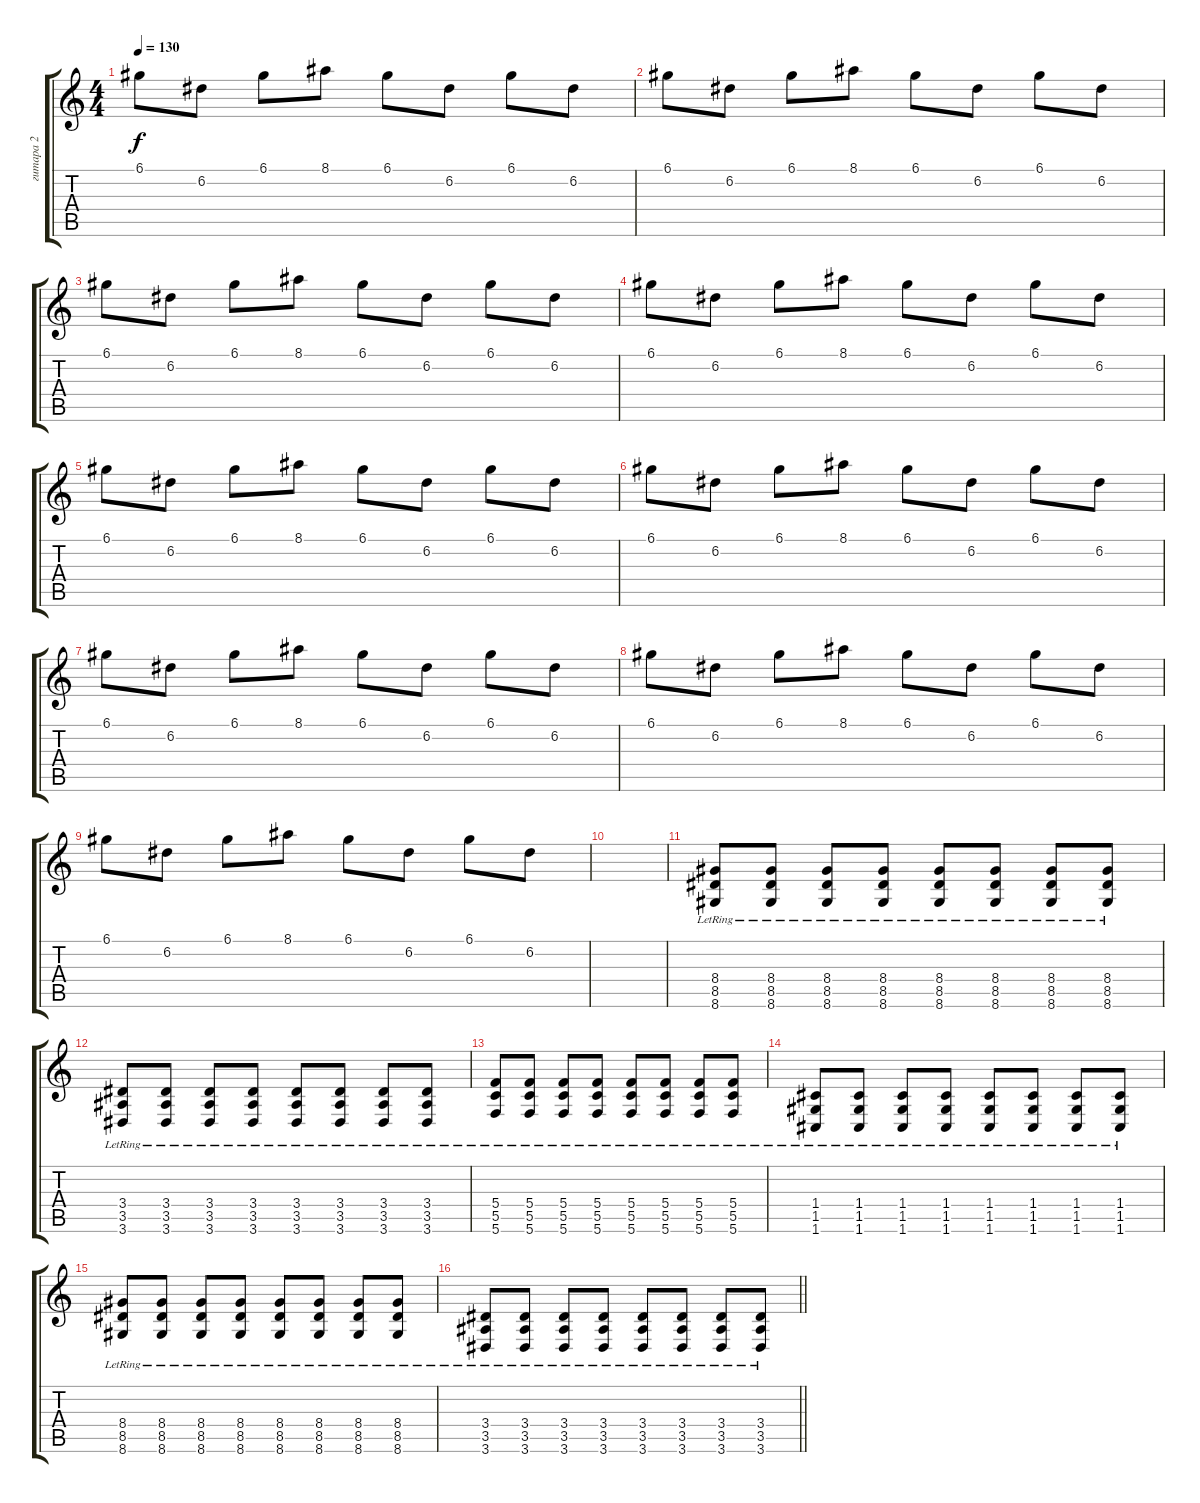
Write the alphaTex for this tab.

\track ("гитара 2" "гитара 2") {instrument distortionguitar}
\staff {score tabs}
\tuning (D4 A3 F3 C3 G2 C2) {hide}
\ts (4 4)
\tempo 130
\clef g2
\ks c
6.1.8{dy f volume 10 balance 8 instrument electricguitarjazz} 6.2.8 6.1.8 8.1.8 6.1.8 6.2.8 6.1.8 6.2.8 |
6.1.8{volume 10 balance 8 instrument electricguitarjazz} 6.2.8 6.1.8 8.1.8 6.1.8 6.2.8 6.1.8 6.2.8 |
6.1.8{volume 10 balance 8 instrument electricguitarjazz} 6.2.8 6.1.8 8.1.8 6.1.8 6.2.8 6.1.8 6.2.8 |
6.1.8{volume 10 balance 8 instrument electricguitarjazz} 6.2.8 6.1.8 8.1.8 6.1.8 6.2.8 6.1.8 6.2.8 |
6.1.8{volume 10 balance 8 instrument electricguitarjazz} 6.2.8 6.1.8 8.1.8 6.1.8 6.2.8 6.1.8 6.2.8 |
6.1.8{volume 10 balance 8 instrument electricguitarjazz} 6.2.8 6.1.8 8.1.8 6.1.8 6.2.8 6.1.8 6.2.8 |
6.1.8{volume 10 balance 8 instrument electricguitarjazz} 6.2.8 6.1.8 8.1.8 6.1.8 6.2.8 6.1.8 6.2.8 |
6.1.8{volume 10 balance 8 instrument electricguitarjazz} 6.2.8 6.1.8 8.1.8 6.1.8 6.2.8 6.1.8 6.2.8 |
6.1.8{volume 10 balance 8 instrument electricguitarjazz} 6.2.8 6.1.8 8.1.8 6.1.8 6.2.8 6.1.8 6.2.8 |
|
(8.4{lr} 8.5{lr} 8.6{lr}).8{instrument distortionguitar} (8.4{lr} 8.5{lr} 8.6{lr}).8 (8.4{lr} 8.5{lr} 8.6{lr}).8 (8.4{lr} 8.5{lr} 8.6{lr}).8 (8.4{lr} 8.5{lr} 8.6{lr}).8 (8.4{lr} 8.5{lr} 8.6{lr}).8 (8.4{lr} 8.5{lr} 8.6{lr}).8 (8.4{lr} 8.5{lr} 8.6{lr}).8 |
(3.4{lr} 3.5{lr} 3.6{lr}).8 (3.4{lr} 3.5{lr} 3.6{lr}).8 (3.4{lr} 3.5{lr} 3.6{lr}).8 (3.4{lr} 3.5{lr} 3.6{lr}).8 (3.4{lr} 3.5{lr} 3.6{lr}).8 (3.4{lr} 3.5{lr} 3.6{lr}).8 (3.4{lr} 3.5{lr} 3.6{lr}).8 (3.4{lr} 3.5{lr} 3.6{lr}).8 |
(5.4{lr} 5.5{lr} 5.6{lr}).8 (5.4{lr} 5.5{lr} 5.6{lr}).8 (5.4{lr} 5.5{lr} 5.6{lr}).8 (5.4{lr} 5.5{lr} 5.6{lr}).8 (5.4{lr} 5.5{lr} 5.6{lr}).8 (5.4{lr} 5.5{lr} 5.6{lr}).8 (5.4{lr} 5.5{lr} 5.6{lr}).8 (5.4{lr} 5.5{lr} 5.6{lr}).8 |
(1.4{lr} 1.5{lr} 1.6{lr}).8 (1.4{lr} 1.5{lr} 1.6{lr}).8 (1.4{lr} 1.5{lr} 1.6{lr}).8 (1.4{lr} 1.5{lr} 1.6{lr}).8 (1.4{lr} 1.5{lr} 1.6{lr}).8 (1.4{lr} 1.5{lr} 1.6{lr}).8 (1.4{lr} 1.5{lr} 1.6{lr}).8 (1.4{lr} 1.5{lr} 1.6{lr}).8 |
(8.4{lr} 8.5{lr} 8.6{lr}).8 (8.4{lr} 8.5{lr} 8.6{lr}).8 (8.4{lr} 8.5{lr} 8.6{lr}).8 (8.4{lr} 8.5{lr} 8.6{lr}).8 (8.4{lr} 8.5{lr} 8.6{lr}).8 (8.4{lr} 8.5{lr} 8.6{lr}).8 (8.4{lr} 8.5{lr} 8.6{lr}).8 (8.4{lr} 8.5{lr} 8.6{lr}).8 |
\barLineRight lightlight
(3.4{lr} 3.5{lr} 3.6{lr}).8 (3.4{lr} 3.5{lr} 3.6{lr}).8 (3.4{lr} 3.5{lr} 3.6{lr}).8 (3.4{lr} 3.5{lr} 3.6{lr}).8 (3.4{lr} 3.5{lr} 3.6{lr}).8 (3.4{lr} 3.5{lr} 3.6{lr}).8 (3.4{lr} 3.5{lr} 3.6{lr}).8 (3.4{lr} 3.5{lr} 3.6{lr}).8
